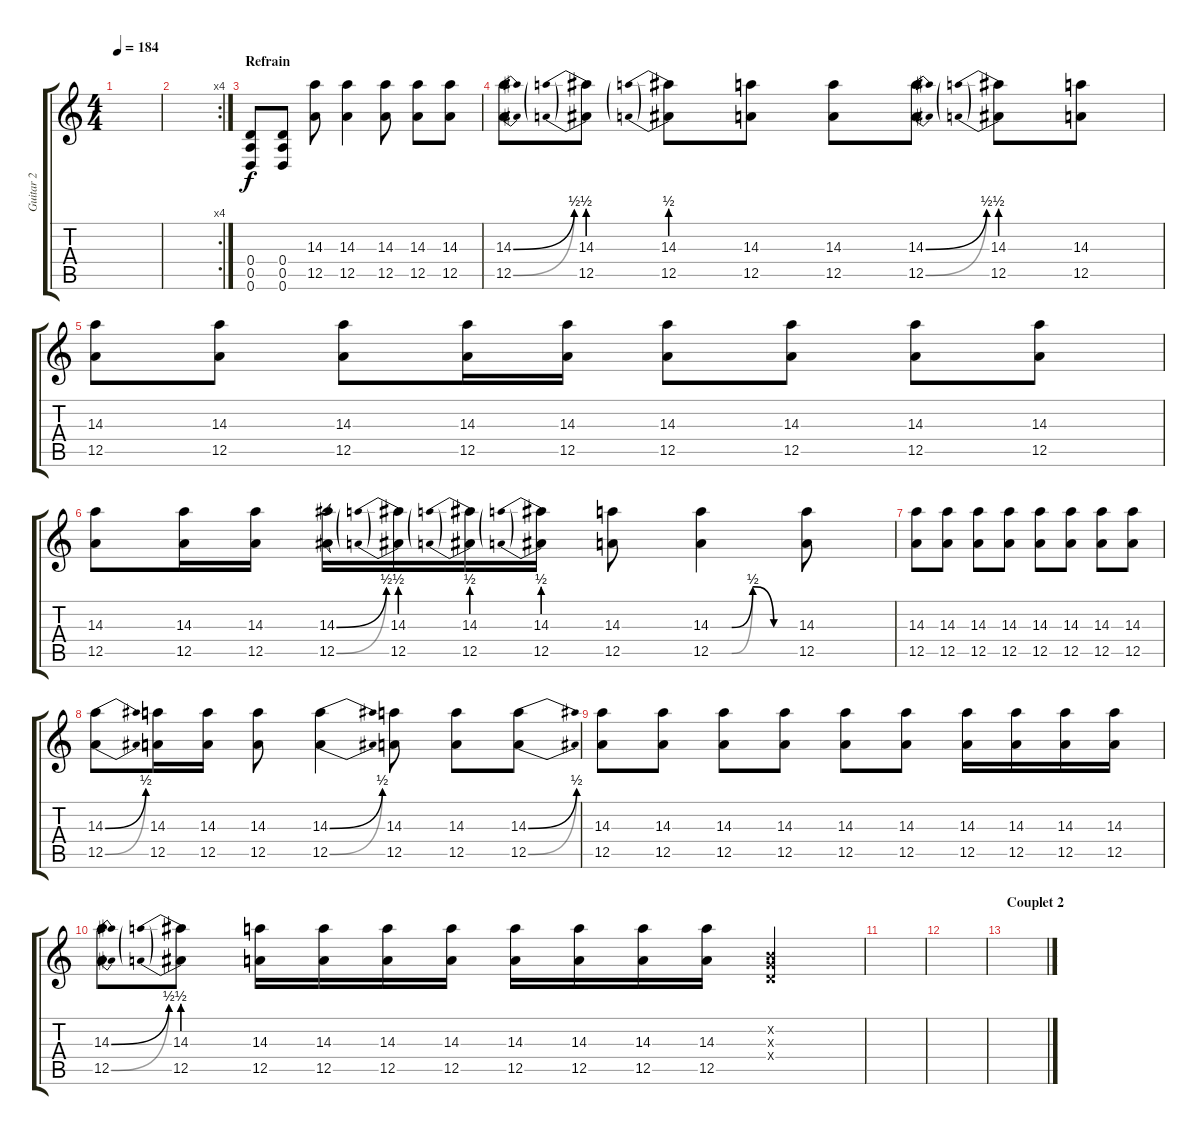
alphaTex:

\track ("Guitar 2" "Guitar 2") {instrument distortionguitar}
\staff {score tabs}
\tuning (E4 B3 G3 D3 A2 D2) {hide}
\ts (4 4)
\tempo 184
\clef g2
\ks c
|
\rc 4
|
\section ("" "Refrain")
(0.4 0.5 0.6).8 (0.4 0.5 0.6).8 (14.3 12.5).8 (14.3 12.5).4 (14.3 12.5).8 (14.3 12.5).8 (14.3 12.5).8 |
(14.3{be (bend 0 0 60 2)} 12.5{be (bend 0 0 60 2)}).8 (14.3{be (prebend 0 2 60 2)} 12.5{be (prebend 0 2 60 2)}).8 (14.3{be (prebend 0 2 60 2)} 12.5{be (prebend 0 2 60 2)}).8 (14.3 12.5).8 (14.3 12.5).8 (14.3{be (bend 0 0 60 2)} 12.5{be (bend 0 0 60 2)}).8 (14.3{be (prebend 0 2 60 2)} 12.5{be (prebend 0 2 60 2)}).8 (14.3 12.5).8 |
(14.3 12.5).8 (14.3 12.5).8 (14.3 12.5).8 (14.3 12.5).16 (14.3 12.5).16 (14.3 12.5).8 (14.3 12.5).8 (14.3 12.5).8 (14.3 12.5).8 |
(14.3 12.5).8 (14.3 12.5).16 (14.3 12.5).16 (14.3{be (bend 0 0 60 2)} 12.5{be (bend 0 0 60 2)}).16 (14.3{be (prebend 0 2 60 2)} 12.5{be (prebend 0 2 60 2)}).16 (14.3{be (prebend 0 2 60 2)} 12.5{be (prebend 0 2 60 2)}).16 (14.3{be (prebend 0 2 60 2)} 12.5{be (prebend 0 2 60 2)}).16 (14.3 12.5).8 (14.3{be (custom 0 0 15 0 30 2 45 0 60 0)} 12.5{be (custom 0 0 15 0 30 2 45 0 60 0)}).4 (14.3 12.5).8 |
(14.3 12.5).8 (14.3 12.5).8 (14.3 12.5).8 (14.3 12.5).8 (14.3 12.5).8 (14.3 12.5).8 (14.3 12.5).8 (14.3 12.5).8 |
(14.3{be (bend 0 0 60 2)} 12.5{be (bend 0 0 60 2)}).8 (14.3 12.5).16 (14.3 12.5).16 (14.3 12.5).8 (14.3{be (bend 0 0 60 2)} 12.5{be (bend 0 0 60 2)}).4 (14.3 12.5).8 (14.3 12.5).8 (14.3{be (bend 0 0 60 2)} 12.5{be (bend 0 0 60 2)}).8 |
(14.3 12.5).8 (14.3 12.5).8 (14.3 12.5).8 (14.3 12.5).8 (14.3 12.5).8 (14.3 12.5).8 (14.3 12.5).16 (14.3 12.5).16 (14.3 12.5).16 (14.3 12.5).16 |
(14.3{be (bend 0 0 60 2)} 12.5{be (bend 0 0 60 2)}).8 (14.3{be (prebend 0 2 60 2)} 12.5{be (prebend 0 2 60 2)}).8 (14.3 12.5).16 (14.3 12.5).16 (14.3 12.5).16 (14.3 12.5).16 (14.3 12.5).16 (14.3 12.5).16 (14.3 12.5).16 (14.3 12.5).16 (0.2{x} 0.3{x} 0.4{x}).4 |
|
|
\section ("" "Couplet 2")
